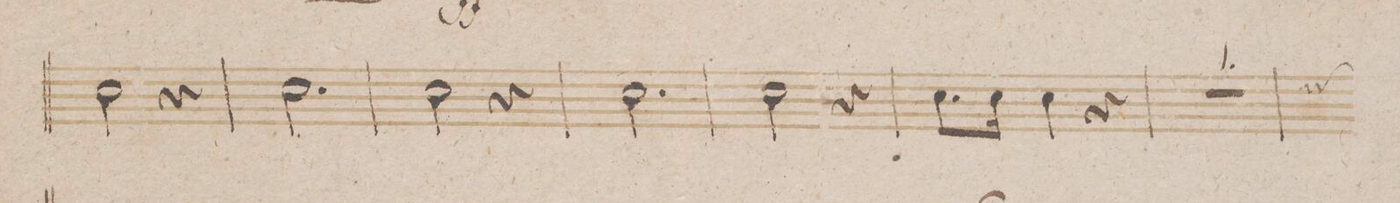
**kern	**dynam
*I"Corno 1mo in F.	*
*clefG2	*
*k[b-]	*
*met(c|)	*
*M3/4	*
2f\	.
4r	.
=134	=134
2.f\	.
=135	=135
2f\	.
4r	.
=136	=136
2.f\	.
=137	=137
2f\	.
4r	.
=138	=138
8.f\L	.
16f\Jk	.
4f\	.
4r	.
=139	=139
2.r	.
*custos:a	*
=140	=140
*-	*-
